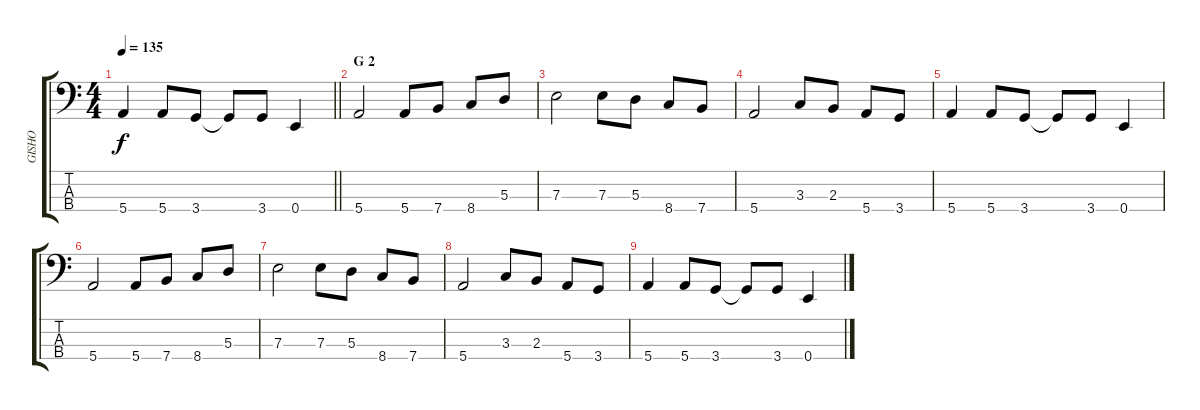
\track ("GISHO" "GISHO") {instrument electricbasspick}
\staff {score tabs}
\tuning (G2 D2 A1 E1) {hide}
\ts (4 4)
\tempo 135
\clef f4
\barLineRight lightlight
\ks c
5.4.4{dy f} 5.4.8 3.4.8 3.4{t}.8 3.4.8 0.4.4 |
\section ("" "G 2")
5.4.2 5.4.8 7.4.8 8.4.8 5.3.8 |
7.3.2 7.3.8 5.3.8 8.4.8 7.4.8 |
5.4.2 3.3.8 2.3.8 5.4.8 3.4.8 |
5.4.4 5.4.8 3.4.8 3.4{t}.8 3.4.8 0.4.4 |
5.4.2 5.4.8 7.4.8 8.4.8 5.3.8 |
7.3.2 7.3.8 5.3.8 8.4.8 7.4.8 |
5.4.2 3.3.8 2.3.8 5.4.8 3.4.8 |
5.4.4 5.4.8 3.4.8 3.4{t}.8 3.4.8 0.4.4
